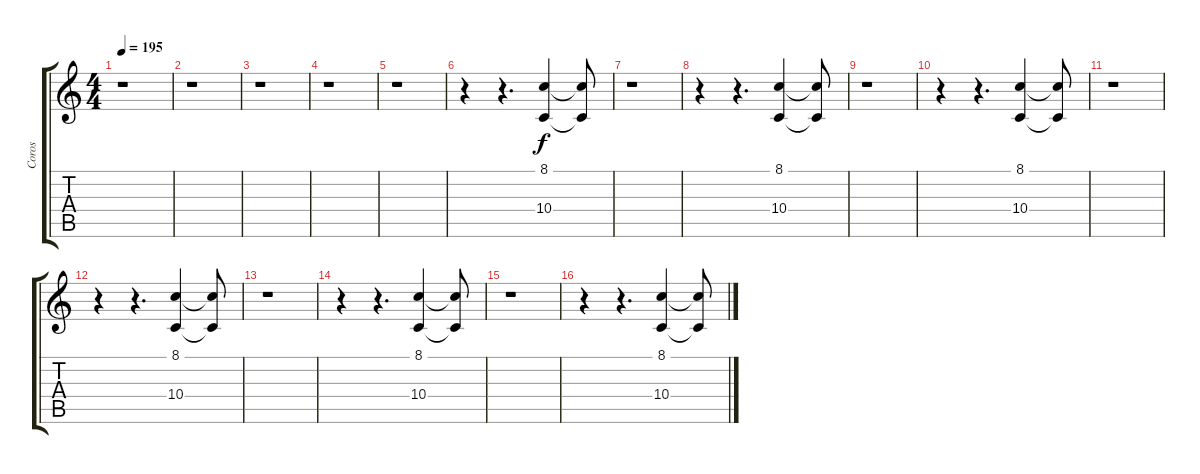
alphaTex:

\track ("Coros" "Coros") {instrument orchestrahit}
\staff {score tabs}
\tuning (E4 B3 G3 D3 A2 E2) {hide}
\ts (4 4)
\tempo 195
\clef g2
\ks c
r.1{dy f} |
r.1 |
r.1 |
r.1 |
r.1 |
r.4 r.4{d} (8.1 10.4).4 (8.1{t} 10.4{t}).8 |
r.1 |
r.4 r.4{d} (8.1 10.4).4 (8.1{t} 10.4{t}).8 |
r.1 |
r.4 r.4{d} (8.1 10.4).4 (8.1{t} 10.4{t}).8 |
r.1 |
r.4 r.4{d} (8.1 10.4).4 (8.1{t} 10.4{t}).8 |
r.1 |
r.4 r.4{d} (8.1 10.4).4 (8.1{t} 10.4{t}).8 |
r.1 |
r.4 r.4{d} (8.1 10.4).4 (8.1{t} 10.4{t}).8
